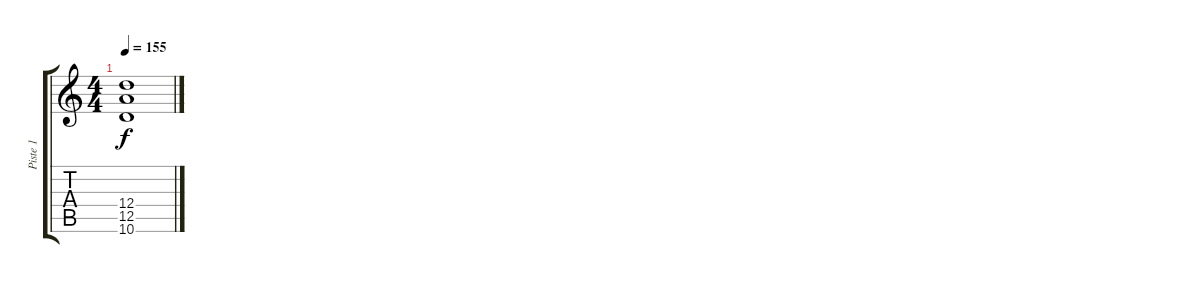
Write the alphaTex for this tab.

\track ("Piste 1" "Piste 1") {instrument overdrivenguitar}
\staff {score tabs}
\tuning (E4 B3 G3 D3 A2 E2) {hide}
\ts (4 4)
\tempo 155
\clef g2
\ks c
(12.4 12.5 10.6).1{dy f}
